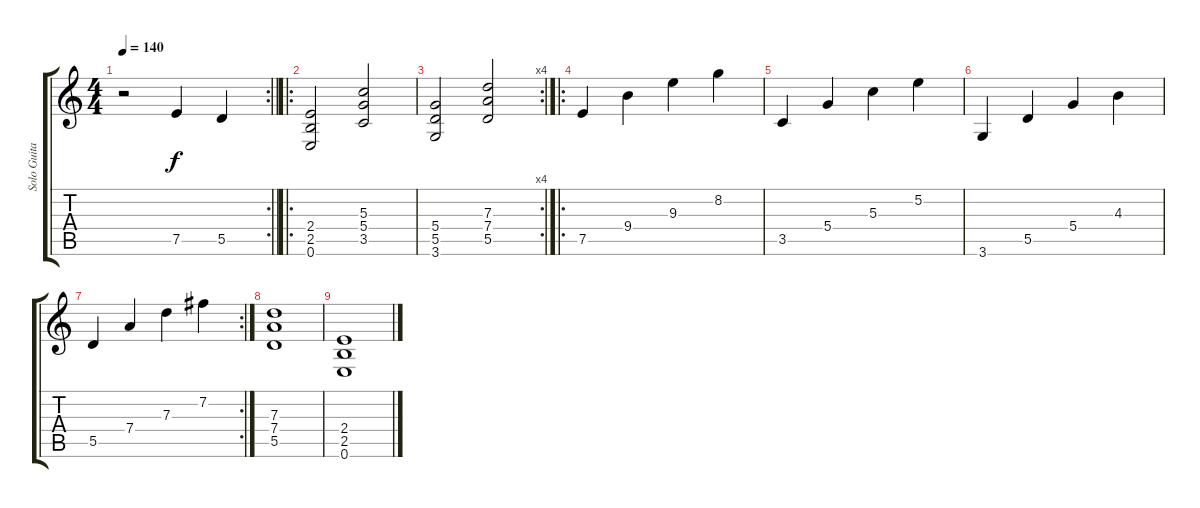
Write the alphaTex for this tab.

\track ("Solo Guitar" "Solo Guita") {instrument overdrivenguitar}
\staff {score tabs}
\tuning (E4 B3 G3 D3 A2 E2) {hide}
\rc 2
\ts (4 4)
\tempo 140
\clef g2
\barLineRight lightlight
\ks c
r.2{dy f} 7.5.4 5.5.4 |
\ro
(2.4 2.5 0.6).2 (5.3 5.4 3.5).2 |
\rc 4
(5.4 5.5 3.6).2 (7.3 7.4 5.5).2 |
\ro
7.5.4 9.4.4 9.3.4 8.2.4 |
3.5.4 5.4.4 5.3.4 5.2.4 |
3.6.4 5.5.4 5.4.4 4.3.4 |
\rc 2
5.5.4 7.4.4 7.3.4 7.2.4 |
(7.3 7.4 5.5).1 |
(2.4 2.5 0.6).1
